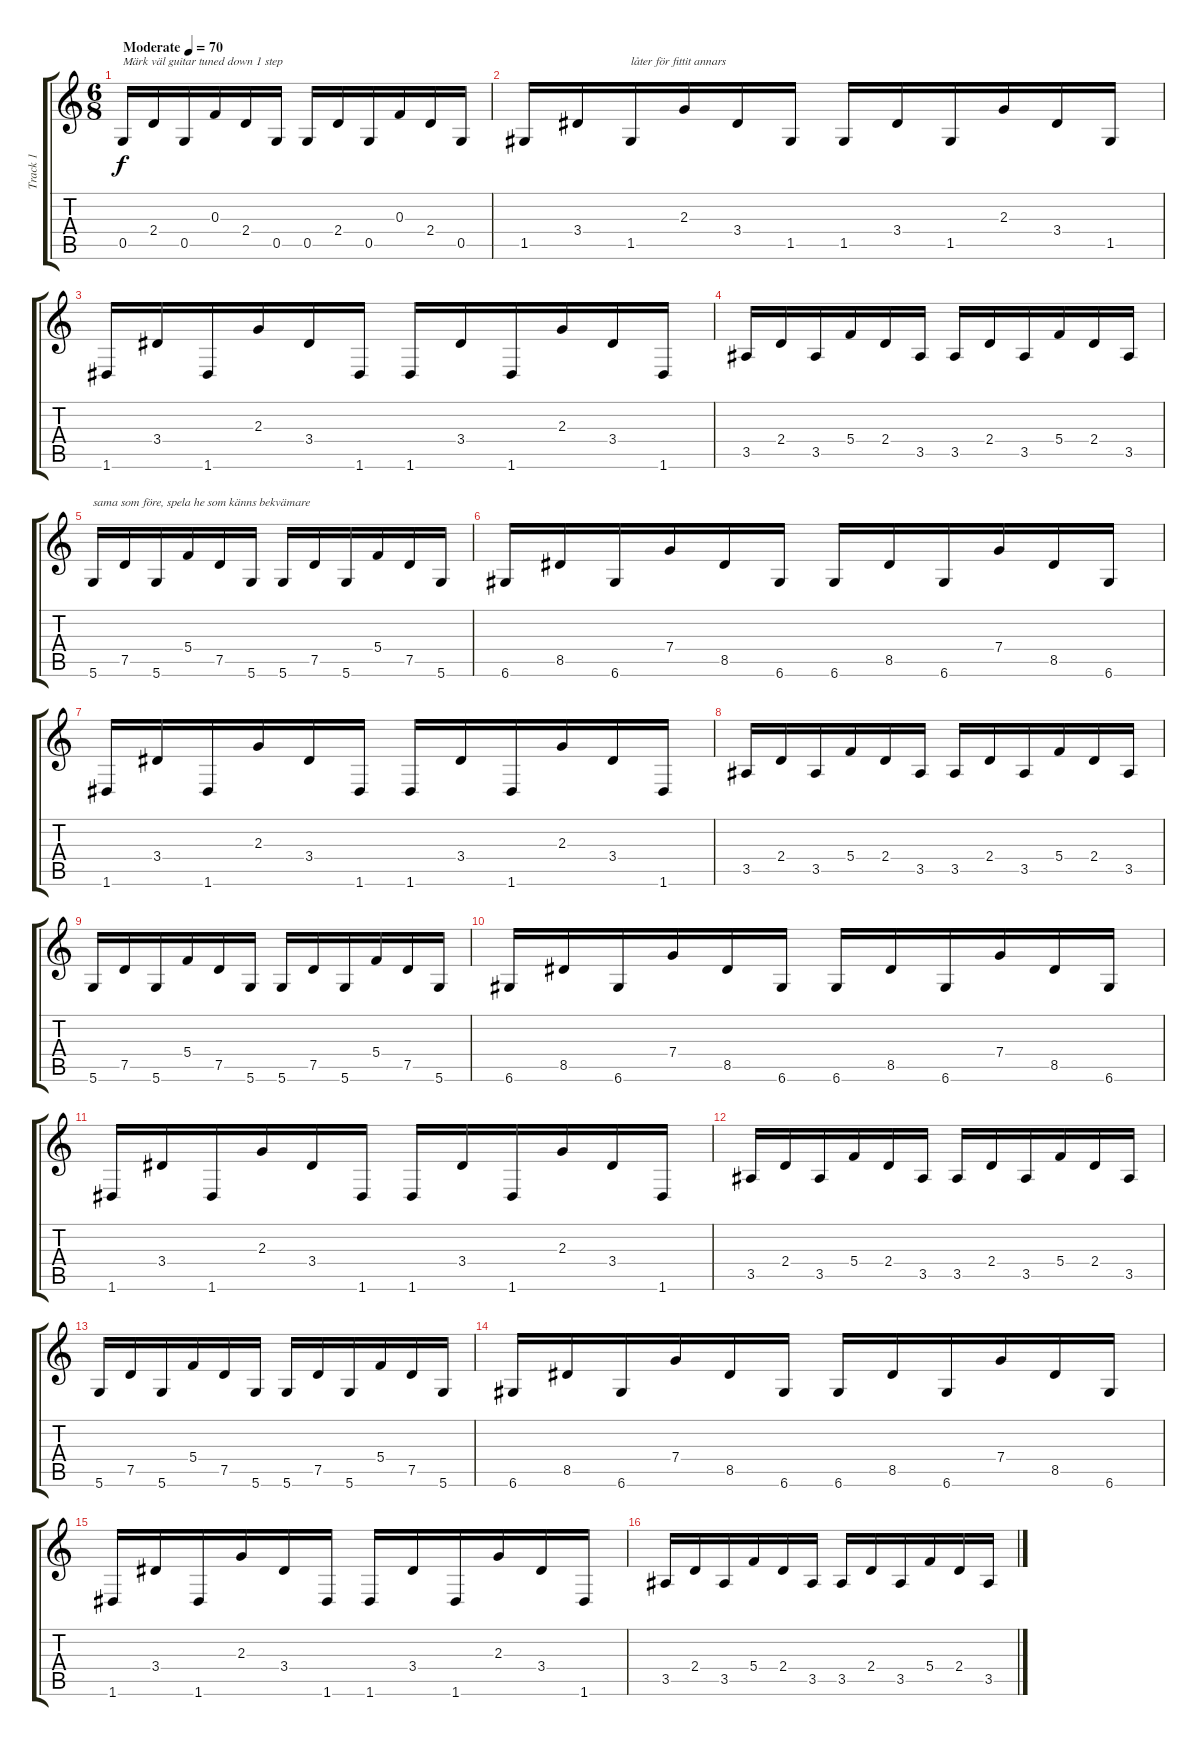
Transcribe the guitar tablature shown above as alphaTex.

\track ("Track 1" "Track 1") {instrument acousticguitarsteel}
\staff {score tabs}
\tuning (D4 A3 F3 C3 G2 D2) {hide}
\ts (6 8)
\tempo (70 "Moderate")
\clef g2
\ks c
0.5.16{txt "Märk väl guitar tuned down 1 step" dy f instrument acousticguitarsteel} 2.4.16 0.5.16 0.3.16 2.4.16 0.5.16 0.5.16 2.4.16 0.5.16 0.3.16 2.4.16 0.5.16 |
1.5.16 3.4.16 1.5.16{txt "låter för fittit annars"} 2.3.16 3.4.16 1.5.16 1.5.16 3.4.16 1.5.16 2.3.16 3.4.16 1.5.16 |
1.6.16 3.4.16 1.6.16 2.3.16 3.4.16 1.6.16 1.6.16 3.4.16 1.6.16 2.3.16 3.4.16 1.6.16 |
3.5.16 2.4.16 3.5.16 5.4.16 2.4.16 3.5.16 3.5.16 2.4.16 3.5.16 5.4.16 2.4.16 3.5.16 |
5.6.16{txt "sama som före, spela he som känns bekvämare"} 7.5.16 5.6.16 5.4.16 7.5.16 5.6.16 5.6.16 7.5.16 5.6.16 5.4.16 7.5.16 5.6.16 |
6.6.16 8.5.16 6.6.16 7.4.16 8.5.16 6.6.16 6.6.16 8.5.16 6.6.16 7.4.16 8.5.16 6.6.16 |
1.6.16 3.4.16 1.6.16 2.3.16 3.4.16 1.6.16 1.6.16 3.4.16 1.6.16 2.3.16 3.4.16 1.6.16 |
3.5.16 2.4.16 3.5.16 5.4.16 2.4.16 3.5.16 3.5.16 2.4.16 3.5.16 5.4.16 2.4.16 3.5.16 |
5.6.16 7.5.16 5.6.16 5.4.16 7.5.16 5.6.16 5.6.16 7.5.16 5.6.16 5.4.16 7.5.16 5.6.16 |
6.6.16 8.5.16 6.6.16 7.4.16 8.5.16 6.6.16 6.6.16 8.5.16 6.6.16 7.4.16 8.5.16 6.6.16 |
1.6.16 3.4.16 1.6.16 2.3.16 3.4.16 1.6.16 1.6.16 3.4.16 1.6.16 2.3.16 3.4.16 1.6.16 |
3.5.16 2.4.16 3.5.16 5.4.16 2.4.16 3.5.16 3.5.16 2.4.16 3.5.16 5.4.16 2.4.16 3.5.16 |
5.6.16 7.5.16 5.6.16 5.4.16 7.5.16 5.6.16 5.6.16 7.5.16 5.6.16 5.4.16 7.5.16 5.6.16 |
6.6.16 8.5.16 6.6.16 7.4.16 8.5.16 6.6.16 6.6.16 8.5.16 6.6.16 7.4.16 8.5.16 6.6.16 |
1.6.16 3.4.16 1.6.16 2.3.16 3.4.16 1.6.16 1.6.16 3.4.16 1.6.16 2.3.16 3.4.16 1.6.16 |
3.5.16 2.4.16 3.5.16 5.4.16 2.4.16 3.5.16 3.5.16 2.4.16 3.5.16 5.4.16 2.4.16 3.5.16
